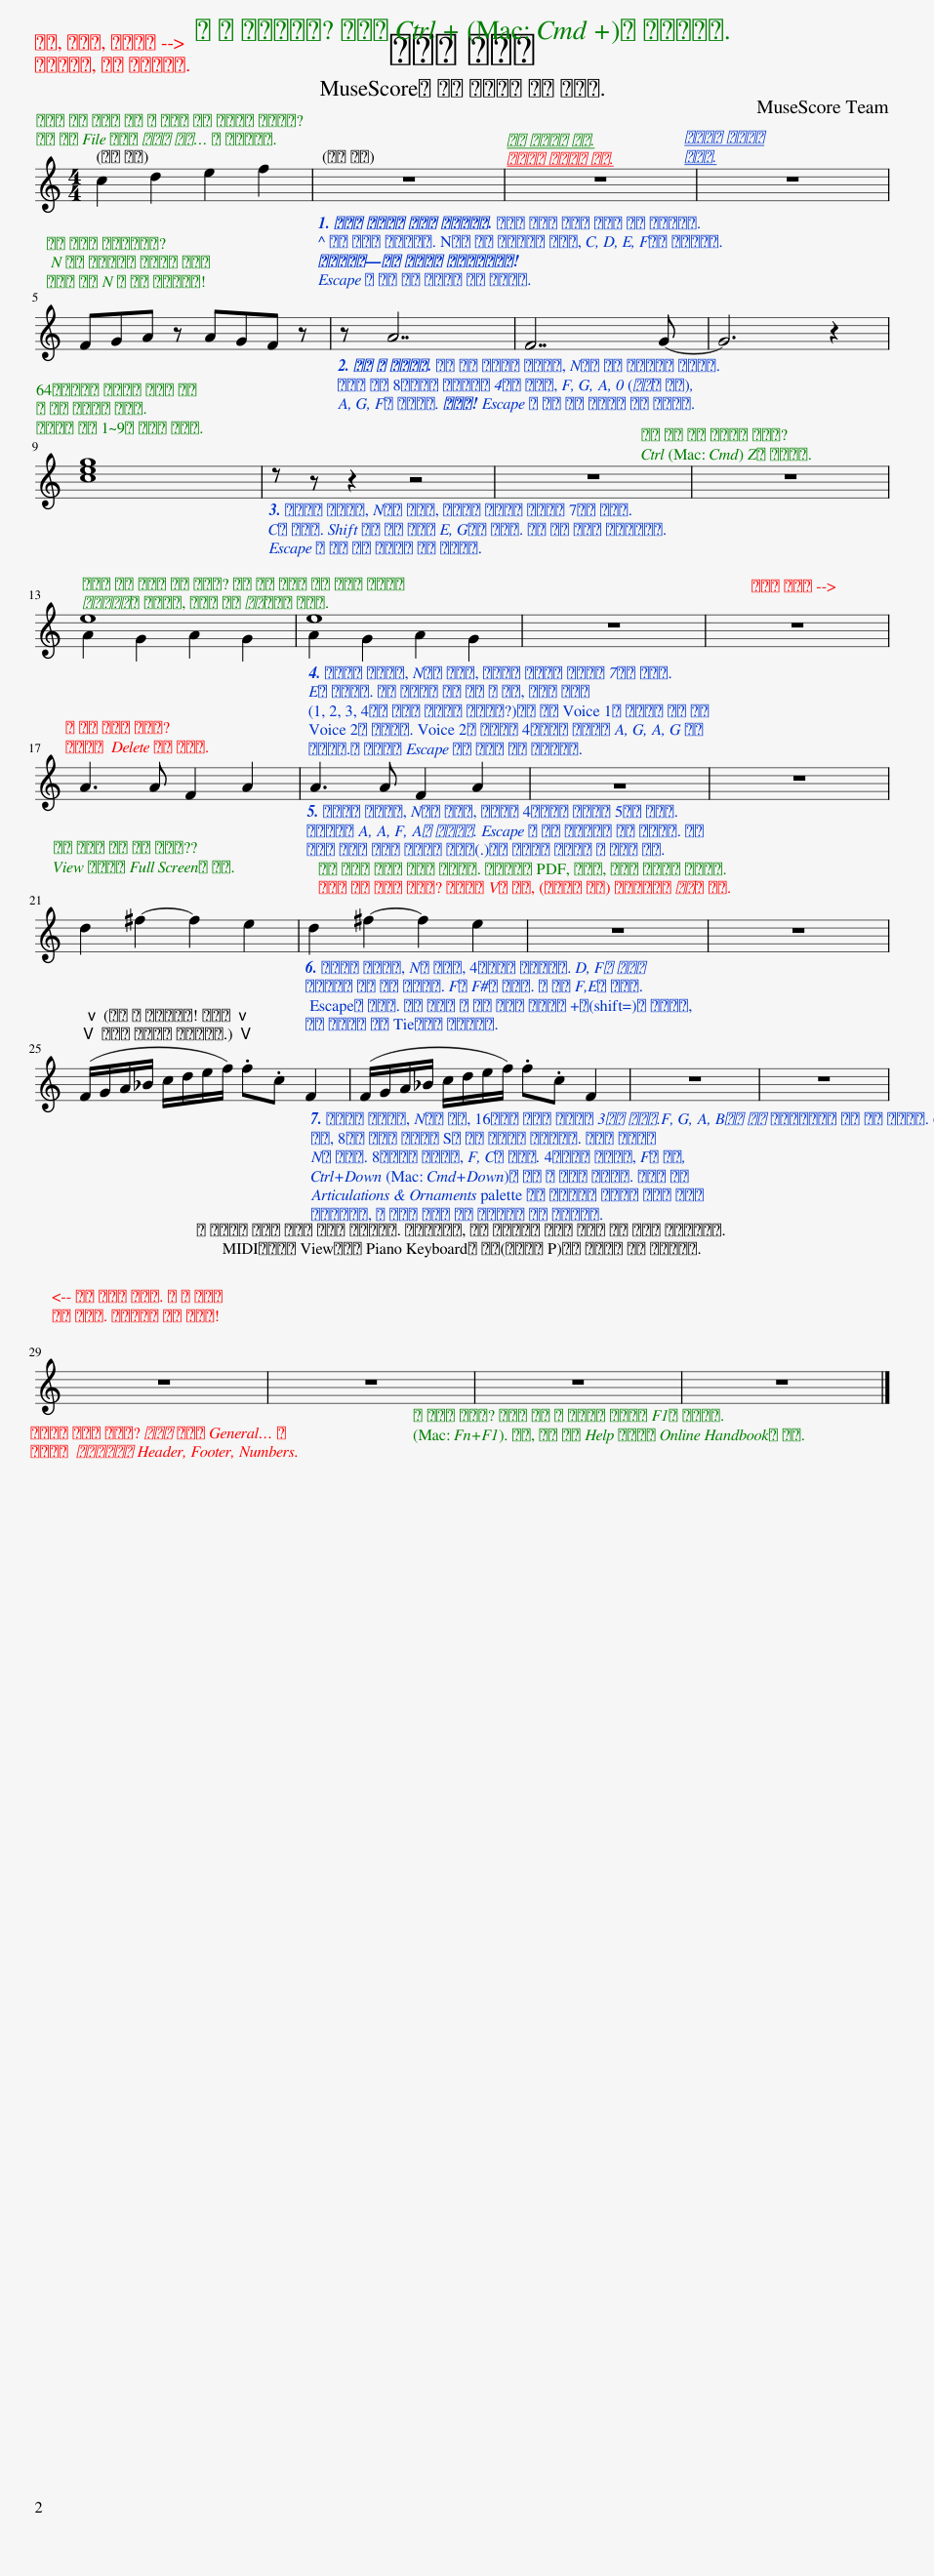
X:1
%%score ( 1 2 )
L:1/8
M:4/4
I:linebreak $
K:C
V:1 treble
V:2 treble
V:1
 c2 d2 e2 f2 | z8 | z8 | z8 |$ FGA z AGF z | %5
 z A7 | F7 G- | G6 z2 |$ [ceg]8 | z z z2 z4 | %10
 z8 | z8 |$ e8 | e8 | z8 | %15
 z8 |$ A3 A F2 A2 | A3 A F2 A2 | z8 | z8 |$ %20
 d2 ^f2- f2 e2 | d2 ^f2- f2 e2 | z8 | z8 |$ (F/G/A/_B/ c/d/e/f/) .f.c F2 | %25
 (F/G/A/_B/ c/d/e/f/) .f.c F2 | z8 | z8 |$ z8 | z8 | %30
 z8 | z8 |] %32
V:2
 x8 | x8 | x8 | x8 |$ x8 | %5
 x8 | x8 | x8 |$ x8 | x8 | %10
 x8 | x8 |$ A2 G2 A2 G2 | A2 G2 A2 G2 | x8 | %15
 x8 |$ x8 | x8 | x8 | x8 |$ %20
 x8 | x8 | x8 | x8 |$ x8 | %25
 x8 | x8 | x8 |$ x8 | x8 | %30
 x8 | x8 |] %32
